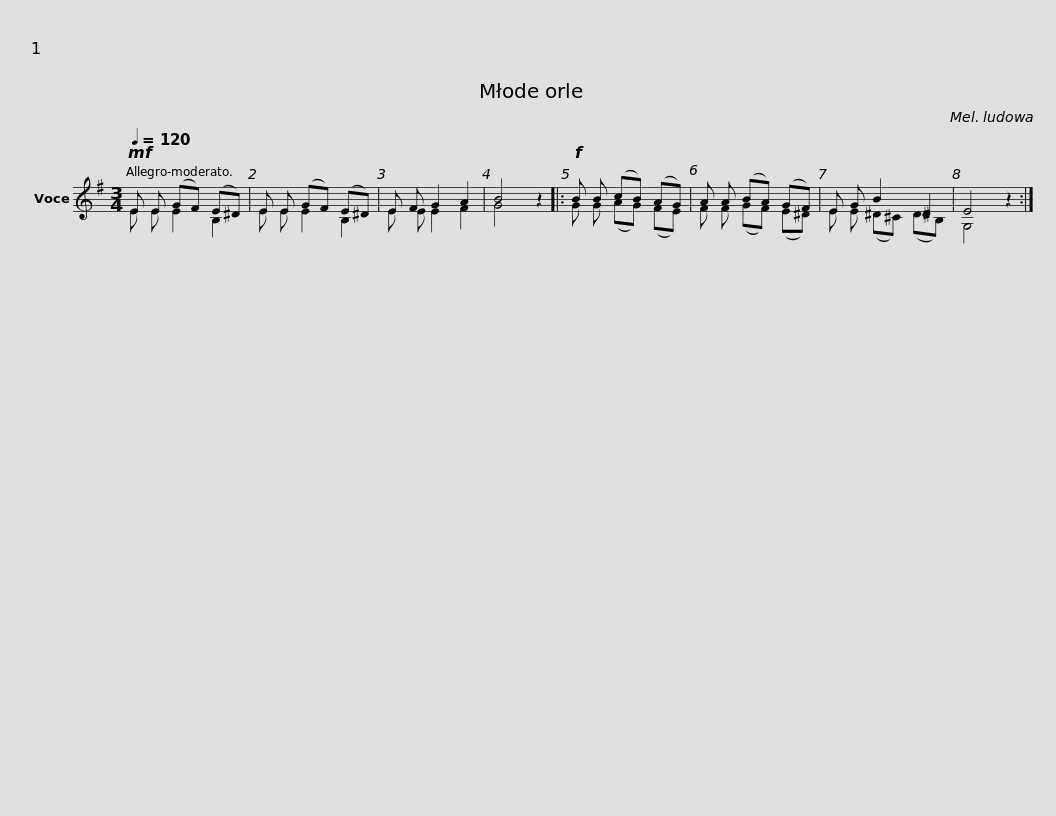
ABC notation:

X:1
%%score ( 1 2 )
L:1/8
Q:1/4=120
M:3/4
I:linebreak $
K:G
V:1 treble
V:2 treble
V:1
!mf! E E (GF) (E^D) | E E (GF) (E^D) | E F G2 A2 | B4 z2 |:$!f! B B (cB) (AG) | %5
 A A (BA) (GF) | E G B2 ^D2 | E4 z2 :| %8
V:2
 E E E2 B,2 | E E E2 B,2 | E E E2 F2 | G4 z2 |:$ G G (AG) (FE) | %5
 F F (GF) (E^D) | E E (^D^C) (DB,) | G,4 z2 :| %8
